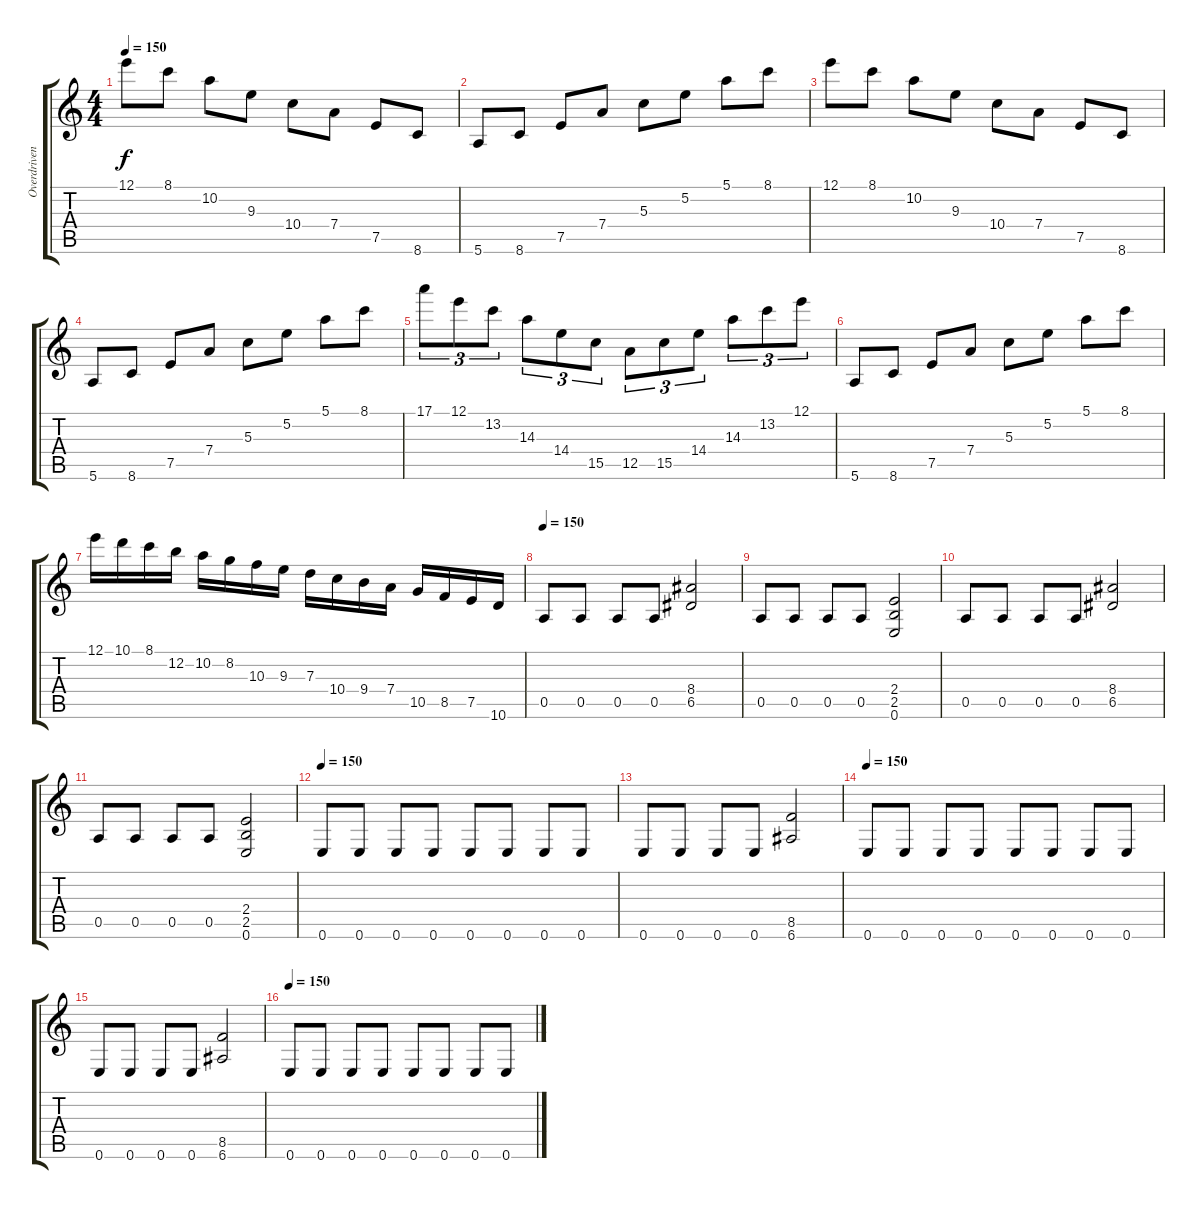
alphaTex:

\track ("Overdriven Guitar 2" "Overdriven") {instrument distortionguitar}
\staff {score tabs}
\tuning (E4 B3 G3 D3 A2 E2) {hide}
\ts (4 4)
\tempo 150
\clef g2
\ks c
12.1.8{dy f} 8.1.8 10.2.8 9.3.8 10.4.8 7.4.8 7.5.8 8.6.8 |
5.6.8 8.6.8 7.5.8 7.4.8 5.3.8 5.2.8 5.1.8 8.1.8 |
12.1.8 8.1.8 10.2.8 9.3.8 10.4.8 7.4.8 7.5.8 8.6.8 |
5.6.8 8.6.8 7.5.8 7.4.8 5.3.8 5.2.8 5.1.8 8.1.8 |
17.1.8{tu (3 2)} 12.1.8{tu (3 2)} 13.2.8{tu (3 2)} 14.3.8{tu (3 2)} 14.4.8{tu (3 2)} 15.5.8{tu (3 2)} 12.5.8{tu (3 2)} 15.5.8{tu (3 2)} 14.4.8{tu (3 2)} 14.3.8{tu (3 2)} 13.2.8{tu (3 2)} 12.1.8{tu (3 2)} |
5.6.8 8.6.8 7.5.8 7.4.8 5.3.8 5.2.8 5.1.8 8.1.8 |
12.1.16 10.1.16 8.1.16 12.2.16 10.2.16 8.2.16 10.3.16 9.3.16 7.3.16 10.4.16 9.4.16 7.4.16 10.5.16 8.5.16 7.5.16 10.6.16 |
\tempo 150
0.5.8 0.5.8 0.5.8 0.5.8 (8.4 6.5).2 |
0.5.8 0.5.8 0.5.8 0.5.8 (2.4 2.5 0.6).2 |
0.5.8 0.5.8 0.5.8 0.5.8 (8.4 6.5).2 |
0.5.8 0.5.8 0.5.8 0.5.8 (2.4 2.5 0.6).2 |
\tempo 150
0.6.8 0.6.8 0.6.8 0.6.8 0.6.8 0.6.8 0.6.8 0.6.8 |
0.6.8 0.6.8 0.6.8 0.6.8 (8.5 6.6).2 |
\tempo 150
0.6.8 0.6.8 0.6.8 0.6.8 0.6.8 0.6.8 0.6.8 0.6.8 |
0.6.8 0.6.8 0.6.8 0.6.8 (8.5 6.6).2 |
\tempo 150
0.6.8 0.6.8 0.6.8 0.6.8 0.6.8 0.6.8 0.6.8 0.6.8
